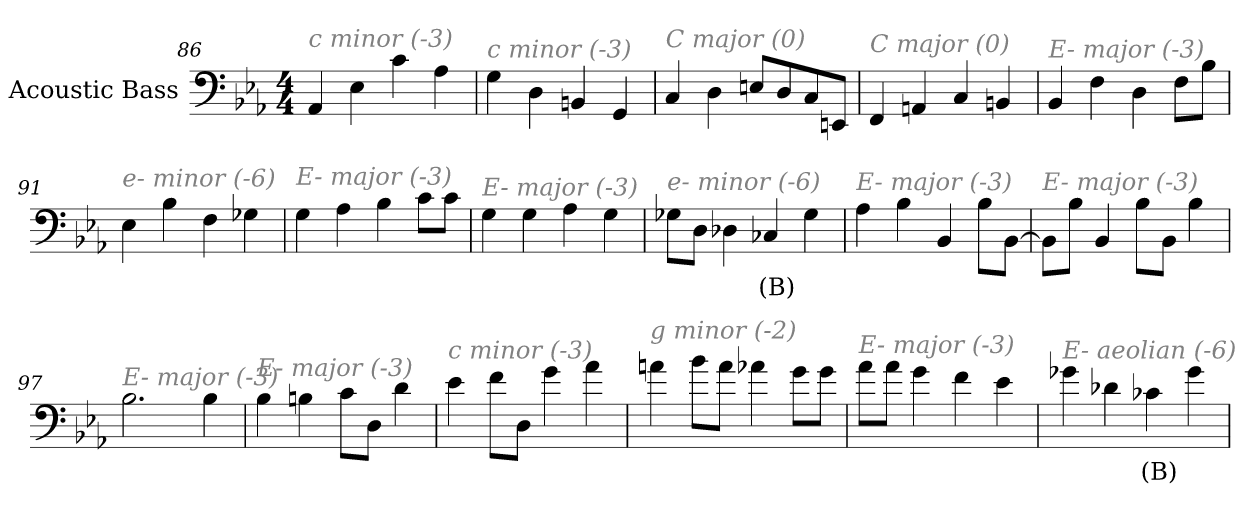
**kern	**text
*part1	*part1
*staff1	*staff1
*I"Acoustic Bass	*
*clefF4	*
*ITrd7c12	*
*k[b-e-a-]	*
*E-:	*
*M4/4	*
=86	=86
!LO:TX:i:color=#808080:t=c minor (-3)	!
4AAA-	.
4EE-	.
4C	.
4AA-	.
=87	=87
!LO:TX:i:color=#808080:t=c minor (-3)	!
4GG	.
4DD	.
4BBBn	.
4GGG	.
=88	=88
!LO:TX:i:color=#808080:t=C major (0)	!
4CC	.
4DD	.
8EEnL	.
8DD	.
8CC	.
8EEEnJ	.
=89	=89
!LO:TX:i:color=#808080:t=C major (0)	!
4FFF	.
4AAAn	.
4CC	.
4BBBn	.
=90	=90
!LO:TX:i:color=#808080:t=E- major (-3)	!
4BBB-	.
4FF	.
4DD	.
8FFL	.
8BB-J	.
=91	=91
!LO:TX:i:color=#808080:t=e- minor (-6)	!
4EE-	.
4BB-	.
4FF	.
4GG-X	.
=92	=92
!LO:TX:i:color=#808080:t=E- major (-3)	!
4GG	.
4AA-	.
4BB-	.
8CL	.
8CJ	.
=93	=93
!LO:TX:i:color=#808080:t=E- major (-3)	!
4GG	.
4GG	.
4AA-	.
4GG	.
=94	=94
!LO:TX:i:color=#808080:t=e- minor (-6)	!
8GG-XL	.
8DDJ	.
4DD-X	.
4CC-Xi	(B)
4GG-	.
=95	=95
!LO:TX:i:color=#808080:t=E- major (-3)	!
4AA-	.
4BB-	.
4BBB-	.
8BB-L	.
[8BBB-J	.
=96	=96
!LO:TX:i:color=#808080:t=E- major (-3)	!
8BBB-L]	.
8BB-J	.
4BBB-	.
8BB-L	.
8BBB-J	.
4BB-	.
=97	=97
!LO:TX:i:color=#808080:t=E- major (-3)	!
2.BB-	.
4BB-	.
=98	=98
!LO:TX:i:color=#808080:t=E- major (-3)	!
4BB-	.
4BBn	.
8CL	.
8DDJ	.
4D	.
=99	=99
!LO:TX:i:color=#808080:t=c minor (-3)	!
4E-	.
8FL	.
8DDJ	.
4G	.
4A-	.
=100	=100
!LO:TX:i:color=#808080:t=g minor (-2)	!
4An	.
8B-L	.
8AJ	.
4A-X	.
8GL	.
8GJ	.
=101	=101
!LO:TX:i:color=#808080:t=E- major (-3)	!
8A-L	.
8A-J	.
4G	.
4F	.
4E-	.
=102	=102
!LO:TX:i:color=#808080:t=E- aeolian (-6)	!
4G-X	.
4D-X	.
4C-Xi	(B)
4G-	.
=	=
*-	*-
